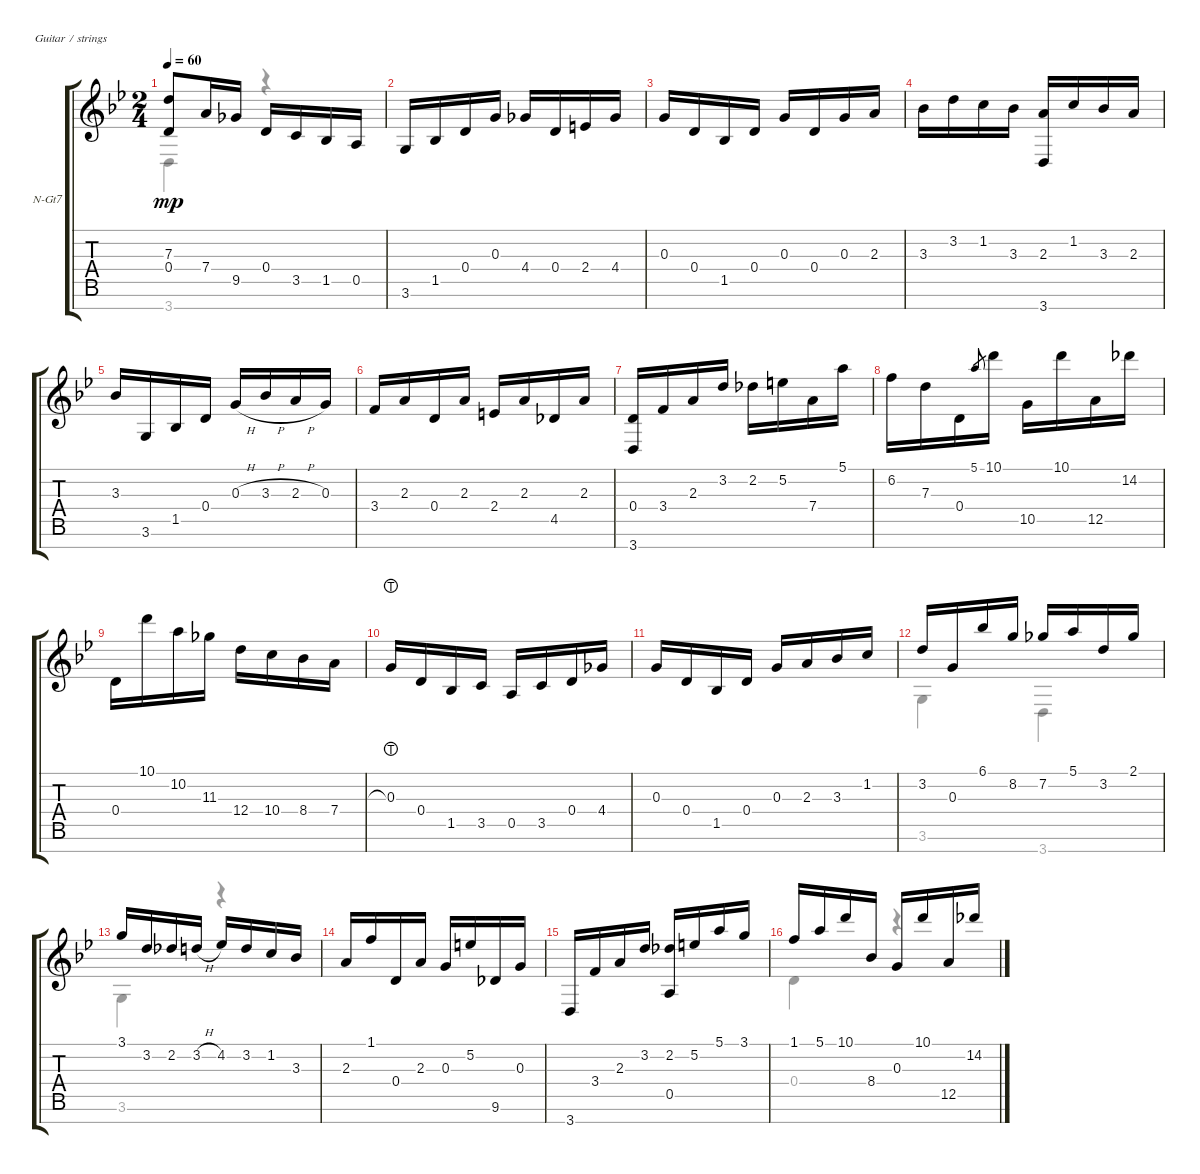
\defaultSystemsLayout 4
\bracketExtendMode groupsimilarinstruments
\firstSystemTrackNameOrientation horizontal
\otherSystemsTrackNameOrientation horizontal
\track ("Nylon Guitar" "N-Gt7") {instrument acousticguitarnylon}
\staff {score tabs}
\tuning (E4 B3 G3 D3 A2 E2 B1)
\voice
\ts (2 4)
\tempo 60
\clef g2
\ks bb
(0.4 7.3).8{dy mp} 7.4.16 9.5.16 0.4.16 3.5.16 1.5.16 0.5.16 |
3.6.16 1.5.16 0.4.16 0.3.16 4.4.16 0.4.16 2.4.16 4.4.16 |
0.3.16 0.4.16 1.5.16 0.4.16 0.3.16 0.4.16 0.3.16 2.3.16 |
3.3.16 3.2.16 1.2.16 3.3.16 (2.3 3.7).16 1.2.16 3.3.16 2.3.16 |
3.3.16 3.6.16 1.5.16 0.4.16 0.3{h}.16 3.3{h}.16 2.3{h}.16 0.3.16 |
3.4.16 2.3.16 0.4.16 2.3.16 2.4.16 2.3.16 4.5.16 2.3.16 |
(0.4 3.7).16 3.4.16 2.3.16 3.2.16 2.2.16 5.2.16 7.4.16 5.1.16 |
6.2.16 7.3.16 0.4.16 5.1.8{gr} 10.1.16 10.5.16 10.1.16 12.5.16 14.2.16 |
0.4.16 10.1.16 10.2.16 11.3.16 12.4.16 10.4.16 8.4.16 7.4.16 |
0.3{lht}.16 0.4.16 1.5.16 3.5.16 0.5.16 3.5.16 0.4.16 4.4.16 |
0.3.16 0.4.16 1.5.16 0.4.16 0.3.16 2.3.16 3.3.16 1.2.16 |
3.2.16 0.3.16 6.1.16 8.2.16 7.2.16 5.1.16 3.2.16 2.1.16 |
3.1.16 3.2.16 2.2.16 3.2{h}.16 4.2.16 3.2.16 1.2.16 3.3.16 |
2.3.16 1.1.16 0.4.16 2.3.16 0.3.16 5.2.16 9.6.16 0.3.16 |
3.7.16 3.4.16 2.3.16 3.2.16 (2.2 0.5).16 5.2.16 5.1.16 3.1.16 |
1.1.16 5.1.16 10.1.16 8.4.16 0.3.16 10.1.16 12.5.16 14.2.16
\voice
\clef g2
\ottava regular
\simile none
\ks bb
3.7.4{dy mp} r.4 |
|
|
|
|
|
|
|
|
|
|
3.6.4 3.7.4 |
3.6.4 r.4 |
|
|
0.4.4 r.4
